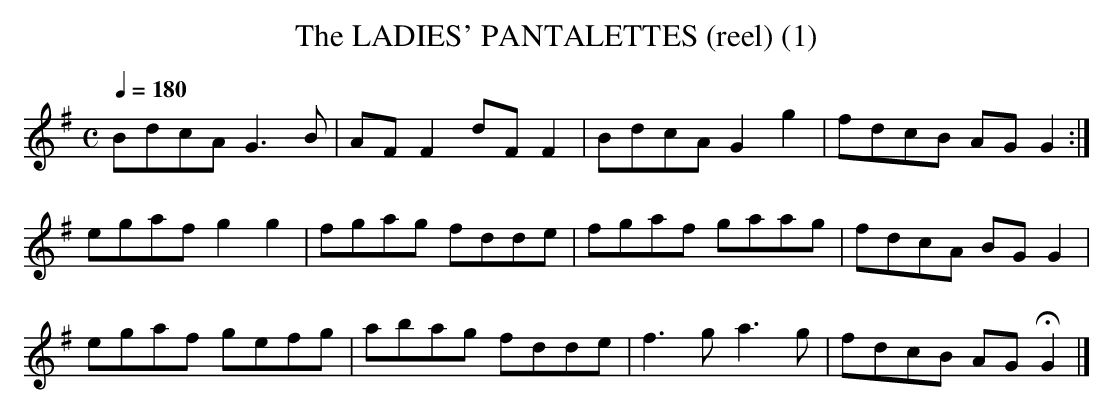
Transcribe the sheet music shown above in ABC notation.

X:1
T:LADIES' PANTALETTES (reel) (1), The
L:1/8
Q:1/4=180
M:C
K:G
BdcA G3B|AFF2 dFF2|BdcA G2g2|fdcB AGG2:|
egaf g2g2|fgag fdde|fgaf gaag|fdcA BGG2|
egaf gefg|abag fdde|f3g a3g|fdcB AGHG2|]
